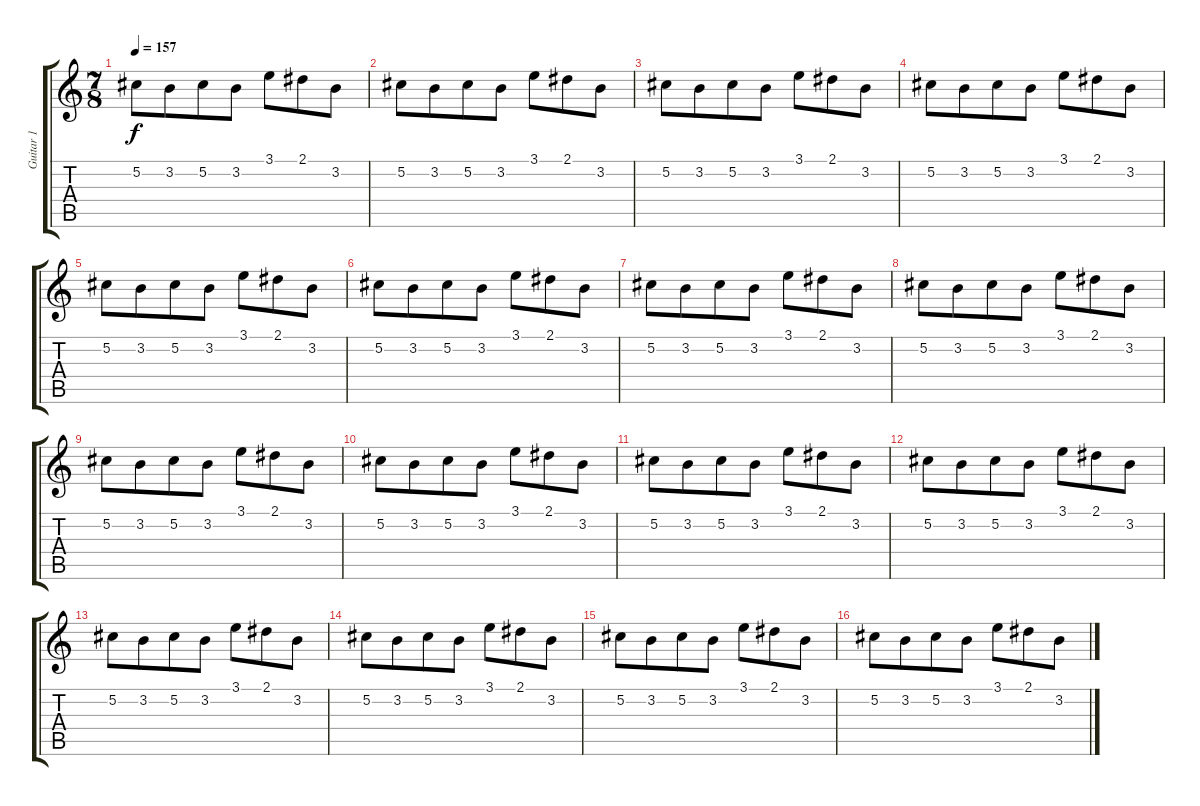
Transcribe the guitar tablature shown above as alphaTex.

\track ("Guitar 1" "Guitar 1") {instrument distortionguitar}
\staff {score tabs}
\tuning (Db4 Ab3 E3 B2 Gb2 B1) {hide}
\ts (7 8)
\tempo 157
\clef g2
\ks c
5.2.8{dy f} 3.2.8 5.2.8 3.2.8 3.1.8 2.1.8 3.2.8 |
5.2.8 3.2.8 5.2.8 3.2.8 3.1.8 2.1.8 3.2.8 |
5.2.8 3.2.8 5.2.8 3.2.8 3.1.8 2.1.8 3.2.8 |
5.2.8 3.2.8 5.2.8 3.2.8 3.1.8 2.1.8 3.2.8 |
5.2.8 3.2.8 5.2.8 3.2.8 3.1.8 2.1.8 3.2.8 |
5.2.8 3.2.8 5.2.8 3.2.8 3.1.8 2.1.8 3.2.8 |
5.2.8 3.2.8 5.2.8 3.2.8 3.1.8 2.1.8 3.2.8 |
5.2.8 3.2.8 5.2.8 3.2.8 3.1.8 2.1.8 3.2.8 |
5.2.8 3.2.8 5.2.8 3.2.8 3.1.8 2.1.8 3.2.8 |
5.2.8 3.2.8 5.2.8 3.2.8 3.1.8 2.1.8 3.2.8 |
5.2.8 3.2.8 5.2.8 3.2.8 3.1.8 2.1.8 3.2.8 |
5.2.8 3.2.8 5.2.8 3.2.8 3.1.8 2.1.8 3.2.8 |
5.2.8 3.2.8 5.2.8 3.2.8 3.1.8 2.1.8 3.2.8 |
5.2.8 3.2.8 5.2.8 3.2.8 3.1.8 2.1.8 3.2.8 |
5.2.8 3.2.8 5.2.8 3.2.8 3.1.8 2.1.8 3.2.8 |
5.2.8 3.2.8 5.2.8 3.2.8 3.1.8 2.1.8 3.2.8
